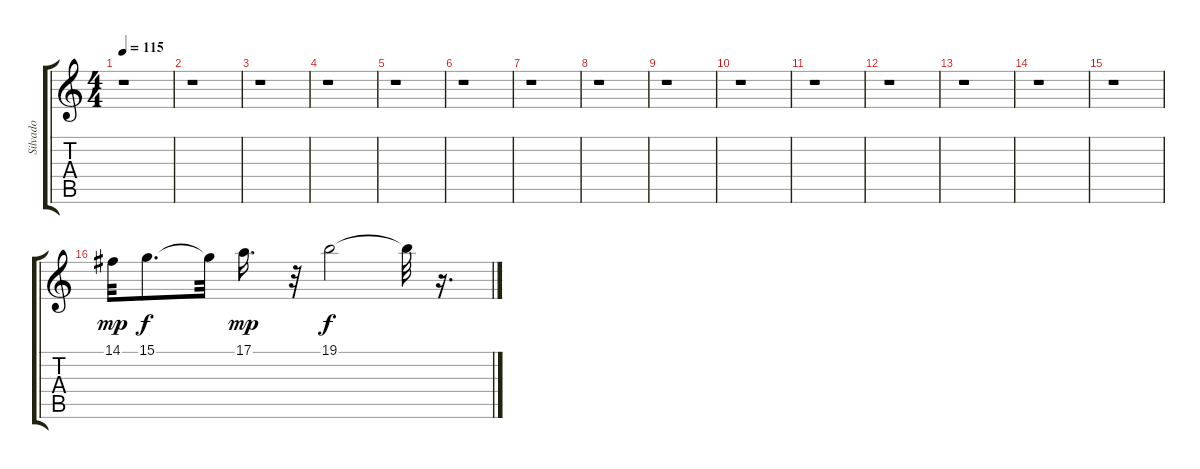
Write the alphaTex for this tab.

\track ("Silvado" "Silvado") {instrument flute}
\staff {score tabs}
\tuning (E4 B3 G3 D3 A2 E2) {hide}
\ts (4 4)
\tempo 115
\clef g2
\ks c
r.1{dy mp} |
r.1 |
r.1 |
r.1 |
r.1 |
r.1 |
r.1 |
r.1 |
r.1 |
r.1 |
r.1 |
r.1 |
r.1 |
r.1 |
r.1 |
14.1.32 15.1.8{d dy f} 15.1{t}.32 17.1.16{d dy mp} r.32 19.1.2{dy f} 19.1{t}.32 r.16{d}
